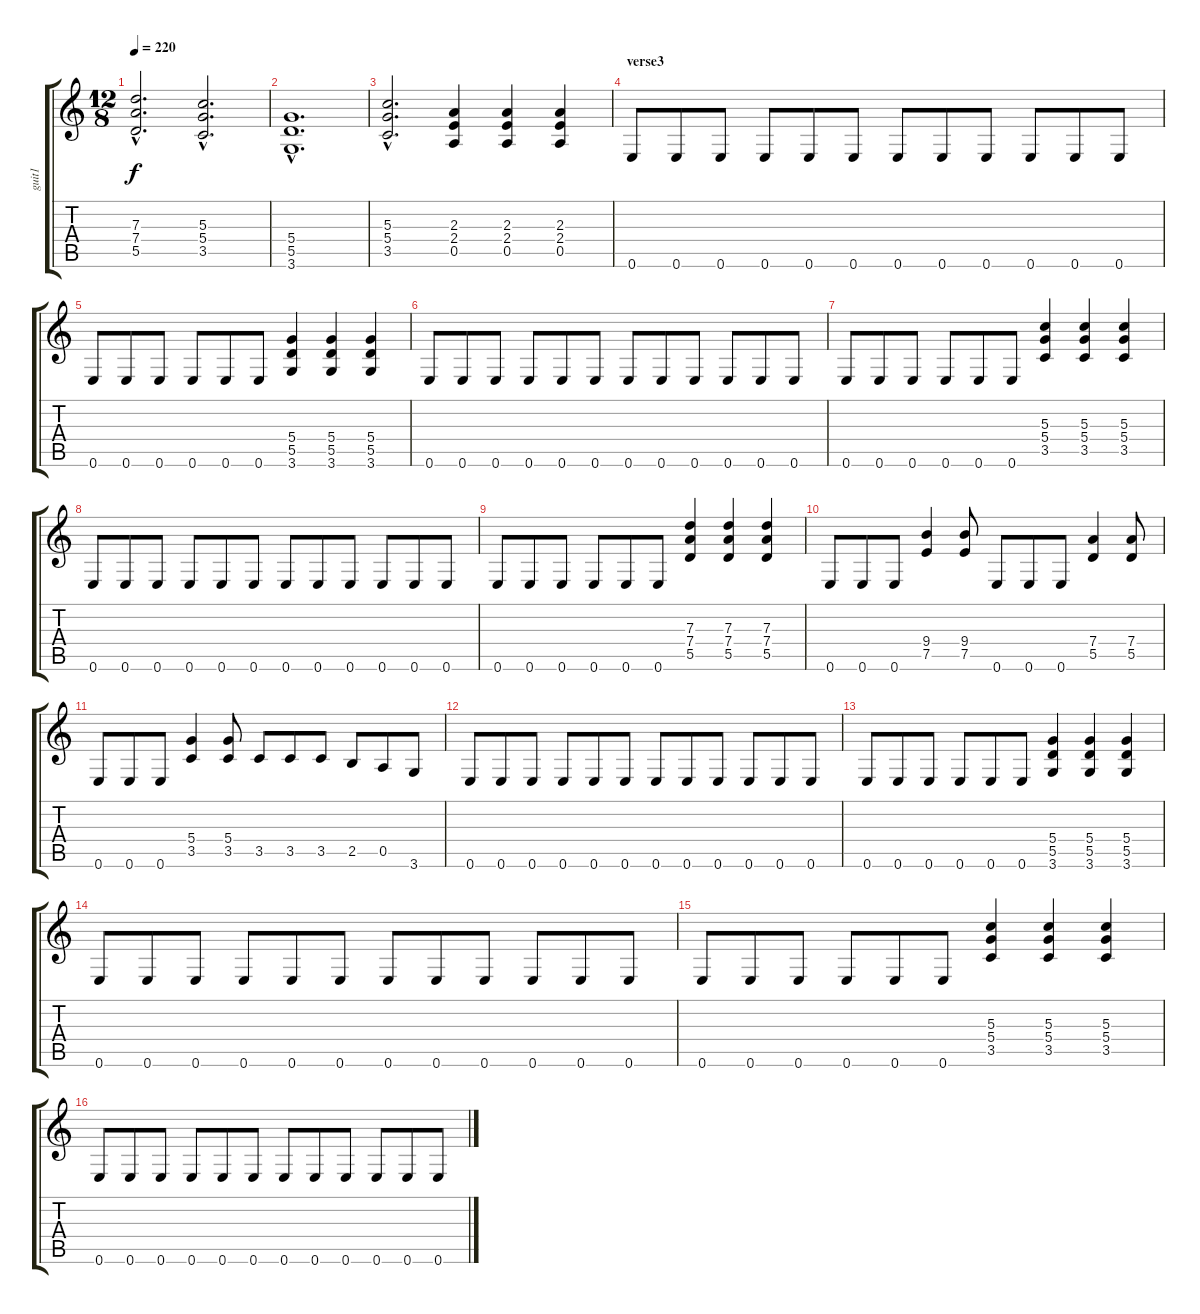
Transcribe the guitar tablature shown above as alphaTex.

\track ("guit1" "guit1") {instrument distortionguitar}
\staff {score tabs}
\tuning (E4 B3 G3 D3 A2 E2) {hide}
\ts (12 8)
\tempo 220
\clef g2
\ks c
(7.3{hac} 7.4{hac} 5.5{hac}).2{d dy f} (5.3{hac} 5.4{hac} 3.5{hac}).2{d} |
(5.4{hac} 5.5{hac} 3.6{hac}).1{d} |
(5.3{hac} 5.4{hac} 3.5{hac}).2{d} (2.3 2.4 0.5).4 (2.3 2.4 0.5).4 (2.3 2.4 0.5).4 |
\section ("" "verse3")
0.6.8 0.6.8 0.6.8 0.6.8 0.6.8 0.6.8 0.6.8 0.6.8 0.6.8 0.6.8 0.6.8 0.6.8 |
0.6.8 0.6.8 0.6.8 0.6.8 0.6.8 0.6.8 (5.4 5.5 3.6).4 (5.4 5.5 3.6).4 (5.4 5.5 3.6).4 |
0.6.8 0.6.8 0.6.8 0.6.8 0.6.8 0.6.8 0.6.8 0.6.8 0.6.8 0.6.8 0.6.8 0.6.8 |
0.6.8 0.6.8 0.6.8 0.6.8 0.6.8 0.6.8 (5.3 5.4 3.5).4 (5.3 5.4 3.5).4 (5.3 5.4 3.5).4 |
0.6.8 0.6.8 0.6.8 0.6.8 0.6.8 0.6.8 0.6.8 0.6.8 0.6.8 0.6.8 0.6.8 0.6.8 |
0.6.8 0.6.8 0.6.8 0.6.8 0.6.8 0.6.8 (7.3 7.4 5.5).4 (7.3 7.4 5.5).4 (7.3 7.4 5.5).4 |
0.6.8 0.6.8 0.6.8 (9.4 7.5).4 (9.4 7.5).8 0.6.8 0.6.8 0.6.8 (7.4 5.5).4 (7.4 5.5).8 |
0.6.8 0.6.8 0.6.8 (5.4 3.5).4 (5.4 3.5).8 3.5.8 3.5.8 3.5.8 2.5.8 0.5.8 3.6.8 |
0.6.8 0.6.8 0.6.8 0.6.8 0.6.8 0.6.8 0.6.8 0.6.8 0.6.8 0.6.8 0.6.8 0.6.8 |
0.6.8 0.6.8 0.6.8 0.6.8 0.6.8 0.6.8 (5.4 5.5 3.6).4 (5.4 5.5 3.6).4 (5.4 5.5 3.6).4 |
0.6.8 0.6.8 0.6.8 0.6.8 0.6.8 0.6.8 0.6.8 0.6.8 0.6.8 0.6.8 0.6.8 0.6.8 |
0.6.8 0.6.8 0.6.8 0.6.8 0.6.8 0.6.8 (5.3 5.4 3.5).4 (5.3 5.4 3.5).4 (5.3 5.4 3.5).4 |
0.6.8 0.6.8 0.6.8 0.6.8 0.6.8 0.6.8 0.6.8 0.6.8 0.6.8 0.6.8 0.6.8 0.6.8
